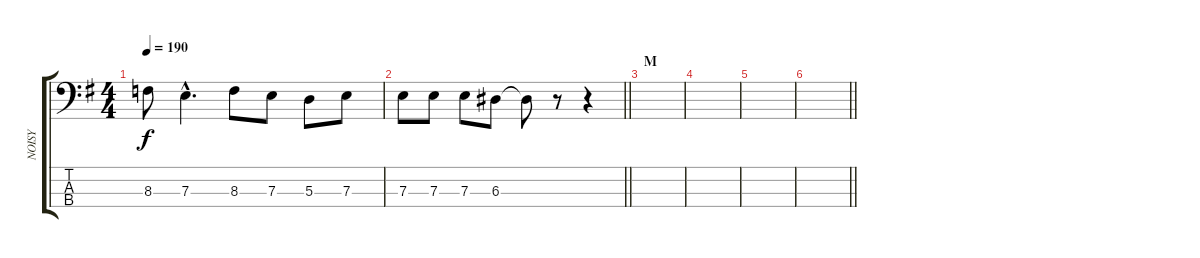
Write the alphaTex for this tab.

\track ("NOISY" "NOISY") {instrument electricbasspick}
\staff {score tabs}
\tuning (G2 D2 A1 E1) {hide}
\ts (4 4)
\tempo 190
\clef f4
\ks g
8.3{t}.8{dy f} 7.3{hac}.4{d} 8.3.8 7.3.8 5.3.8 7.3.8 |
\barLineRight lightlight
7.3.8 7.3.8 7.3.8 6.3.8 6.3{t}.8 r.8 r.4 |
\section ("" "M")
|
|
|
\barLineRight lightlight
